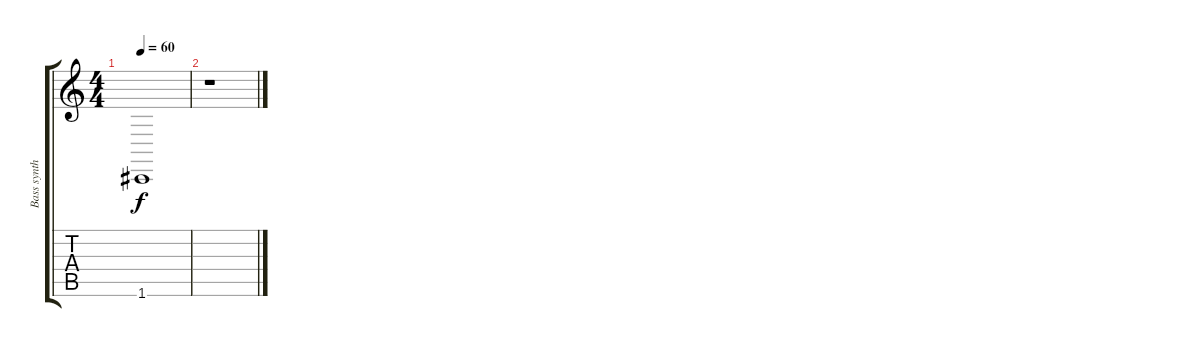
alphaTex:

\track ("Bass synth" "Bass synth") {instrument pad2warm}
\staff {score tabs}
\tuning (E4 C4 G3 C3 G2 C2) {hide}
\ts (4 4)
\tempo 60
\clef g2
\ks c
1.6{t}.1{dy f} |
r.1
